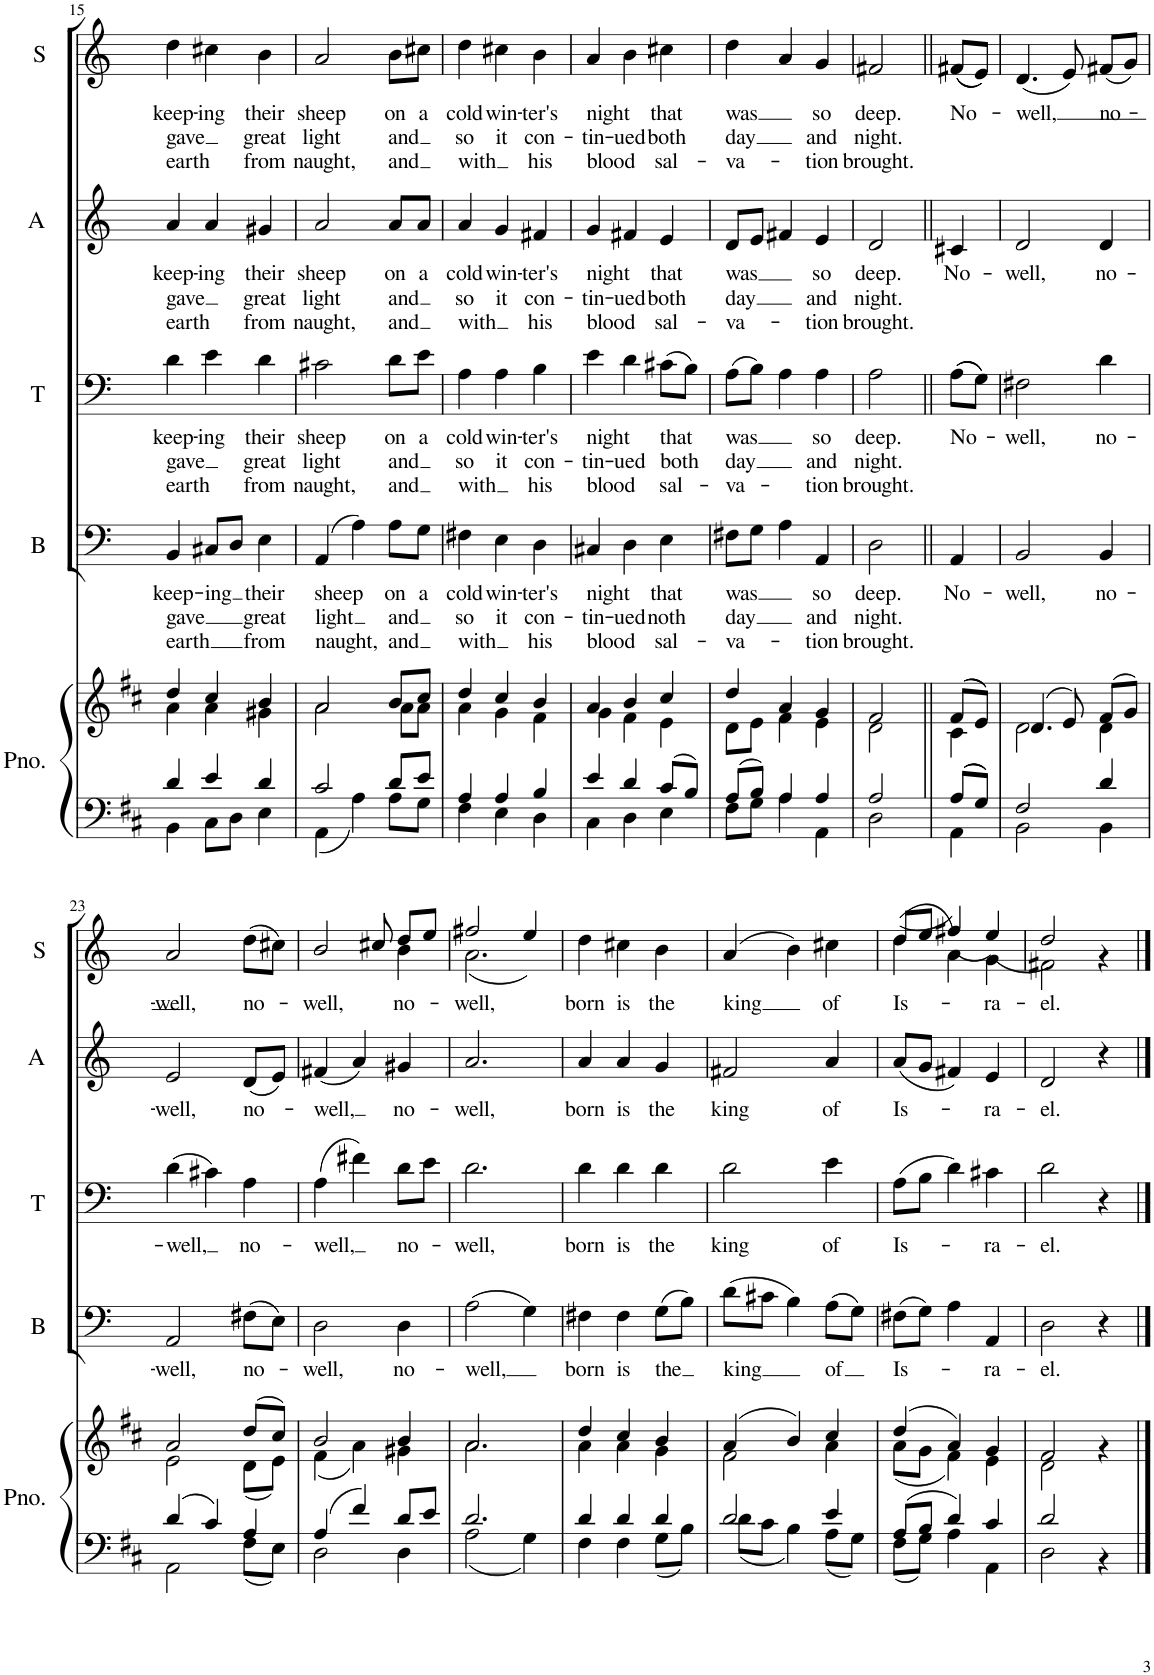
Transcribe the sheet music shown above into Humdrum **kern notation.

**kern	**kern	**kern	**text	**text	**text	**kern	**text	**text	**text	**kern	**text	**text	**text	**kern	**text	**text	**text
*part5	*part5	*part4	*part4	*part4	*part4	*part3	*part3	*part3	*part3	*part2	*part2	*part2	*part2	*part1	*part1	*part1	*part1
*staff6	*staff5	*staff4	*staff4	*staff4	*staff4	*staff3	*staff3	*staff3	*staff3	*staff2	*staff2	*staff2	*staff2	*staff1	*staff1	*staff1	*staff1
*I"Piano	*	*I"Bass	*	*	*	*I"Tenor	*	*	*	*I"Alto	*	*	*	*I"Soprano	*	*	*
*I'Pno.	*	*I'B	*	*	*	*I'T	*	*	*	*I'A	*	*	*	*I'S	*	*	*
!!LO:PB:g=z
*clefF4	*clefG2	*clefF4	*	*	*	*clefF4	*	*	*	*clefG2	*	*	*	*clefG2	*	*	*
*k[f#c#]	*k[f#c#]	*k[]	*	*	*	*k[]	*	*	*	*k[]	*	*	*	*k[]	*	*	*
*M3/4	*M3/4	*M3/4	*	*	*	*M3/4	*	*	*	*M3/4	*	*	*	*M3/4	*	*	*
=15	=15	=15	=15	=15	=15	=15	=15	=15	=15	=15	=15	=15	=15	=15	=15	=15	=15
*^	*^	*	*	*	*	*	*	*	*	*	*	*	*	*	*	*	*
!	!	!	!	!	!LO:LY:b	!LO:LY:b	!LO:LY:b	!	!LO:LY:b	!LO:LY:b	!LO:LY:b	!	!LO:LY:b	!LO:LY:b	!LO:LY:b	!	!LO:LY:b	!LO:LY:b	!LO:LY:b
4d/	4BB\	4dd/	4a\	4BB/	keep-	gave	earth	4d\	keep-	gave	earth	4a/	keep-	gave	earth	4dd\	keep-	gave	earth
!	!	!	!	!	!LO:LY:b	!	!	!	!LO:LY:b	!	!	!	!LO:LY:b	!	!	!	!LO:LY:b	!	!
4e/	8C#\L	4cc#/	4a\	8C#X/L	-ing	.	.	4e\	-ing	.	.	4a/	-ing	.	.	4cc#X\	-ing	.	.
.	8D\J	.	.	8D/J	.	.	.	.	.	.	.	.	.	.	.	.	.	.	.
!	!	!	!	!	!LO:LY:b	!LO:LY:b	!LO:LY:b	!	!LO:LY:b	!LO:LY:b	!LO:LY:b	!	!LO:LY:b	!LO:LY:b	!LO:LY:b	!	!LO:LY:b	!LO:LY:b	!LO:LY:b
4d/	4E\	4b/	4g#X\	4E\	their	great	from	4d\	their	great	from	4g#X/	their	great	from	4b\	their	great	from
=16	=16	=16	=16	=16	=16	=16	=16	=16	=16	=16	=16	=16	=16	=16	=16	=16	=16	=16	=16
!	!	!	!	!	!LO:LY:b	!LO:LY:b	!LO:LY:b	!	!LO:LY:b	!LO:LY:b	!LO:LY:b	!	!LO:LY:b	!LO:LY:b	!LO:LY:b	!	!LO:LY:b	!LO:LY:b	!LO:LY:b
2c#/	4AA\	2a/	2a\	(4AA/	sheep	light	naught,	2c#X\	sheep	light	naught,	2a/	sheep	light	naught,	2a/	sheep	light	naught,
.	4A\	.	.	4A\)	.	.	.	.	.	.	.	.	.	.	.	.	.	.	.
!	!	!	!	!	!LO:LY:b	!LO:LY:b	!LO:LY:b	!	!LO:LY:b	!LO:LY:b	!LO:LY:b	!	!LO:LY:b	!LO:LY:b	!LO:LY:b	!	!LO:LY:b	!LO:LY:b	!LO:LY:b
8d/L	8A\L	8b/L	8a\L	8A\L	on	and	and	8d\L	on	and	and	8a/L	on	and	and	8b\L	on	and	and
!	!	!	!	!	!LO:LY:b	!	!	!	!LO:LY:b	!	!	!	!LO:LY:b	!	!	!	!LO:LY:b	!	!
8e/J	8G\J	8cc#/J	8a\J	8G\J	a	.	.	8e\J	a	.	.	8a/J	a	.	.	8cc#X\J	a	.	.
=17	=17	=17	=17	=17	=17	=17	=17	=17	=17	=17	=17	=17	=17	=17	=17	=17	=17	=17	=17
!	!	!	!	!	!LO:LY:b	!LO:LY:b	!LO:LY:b	!	!LO:LY:b	!LO:LY:b	!LO:LY:b	!	!LO:LY:b	!LO:LY:b	!LO:LY:b	!	!LO:LY:b	!LO:LY:b	!LO:LY:b
4A/	4F#\	4dd/	4a\	4F#X\	cold	so	with	4A\	cold	so	with	4a/	cold	so	with	4dd\	cold	so	with
!	!	!	!	!	!LO:LY:b	!LO:LY:b	!	!	!LO:LY:b	!LO:LY:b	!	!	!LO:LY:b	!LO:LY:b	!	!	!LO:LY:b	!LO:LY:b	!
4A/	4E\	4cc#/	4g\	4E\	win-	it	.	4A\	win-	it	.	4g/	win-	it	.	4cc#X\	win-	it	.
!	!	!	!	!	!LO:LY:b	!LO:LY:b	!LO:LY:b	!	!LO:LY:b	!LO:LY:b	!LO:LY:b	!	!LO:LY:b	!LO:LY:b	!LO:LY:b	!	!LO:LY:b	!LO:LY:b	!LO:LY:b
4B/	4D\	4b/	4f#\	4D\	-ter's	con-	his	4B\	-ter's	con-	his	4f#X/	-ter's	con-	his	4b\	-ter's	con-	his
=18	=18	=18	=18	=18	=18	=18	=18	=18	=18	=18	=18	=18	=18	=18	=18	=18	=18	=18	=18
!	!	!	!	!	!LO:LY:b	!LO:LY:b	!LO:LY:b	!	!LO:LY:b	!LO:LY:b	!LO:LY:b	!	!LO:LY:b	!LO:LY:b	!LO:LY:b	!	!LO:LY:b	!LO:LY:b	!LO:LY:b
4e/	4C#\	4a/	4g\	4C#X/	night	-tin-	blood	4e\	night	-tin-	blood	4g/	night	-tin-	blood	4a/	night	-tin-	blood
!	!	!	!	!	!	!LO:LY:b	!	!	!	!LO:LY:b	!	!	!	!LO:LY:b	!	!	!	!LO:LY:b	!
4d/	4D\	4b/	4f#\	4D\	.	-ued	.	4d\	.	-ued	.	4f#X/	.	-ued	.	4b\	.	-ued	.
!	!	!	!	!	!LO:LY:b	!LO:LY:b	!LO:LY:b	!	!LO:LY:b	!LO:LY:b	!LO:LY:b	!	!LO:LY:b	!LO:LY:b	!LO:LY:b	!	!LO:LY:b	!LO:LY:b	!LO:LY:b
8c#/L	4E\	4cc#/	4e\	4E\	that	noth	sal-	(8c#X\L	that	both	sal-	4e/	that	both	sal-	4cc#X\	that	both	sal-
8B/J	.	.	.	.	.	.	.	8B\J)	.	.	.	.	.	.	.	.	.	.	.
=19	=19	=19	=19	=19	=19	=19	=19	=19	=19	=19	=19	=19	=19	=19	=19	=19	=19	=19	=19
!	!	!	!	!	!LO:LY:b	!LO:LY:b	!LO:LY:b	!	!LO:LY:b	!LO:LY:b	!LO:LY:b	!	!LO:LY:b	!LO:LY:b	!LO:LY:b	!	!LO:LY:b	!LO:LY:b	!LO:LY:b
8A/L	8F#\L	4dd/	8d\L	8F#X\L	was	day	-va-	(8A\L	was	day	-va-	8d/L	was	day	-va-	4dd\	was	day	-va-
8B/J	8G\J	.	8e\J	8G\J	.	.	.	8B\J)	.	.	.	8e/J	.	.	.	.	.	.	.
4A/	4A\	4a/	4f#\	4A\	.	.	.	4A\	.	.	.	4f#X/	.	.	.	4a/	.	.	.
!	!	!	!	!	!LO:LY:b	!LO:LY:b	!LO:LY:b	!	!LO:LY:b	!LO:LY:b	!LO:LY:b	!	!LO:LY:b	!LO:LY:b	!LO:LY:b	!	!LO:LY:b	!LO:LY:b	!LO:LY:b
4A/	4AA\	4g/	4e\	4AA/	so	and	-tion	4A\	so	and	-tion	4e/	so	and	-tion	4g/	so	and	-tion
=20	=20	=20	=20	=20	=20	=20	=20	=20	=20	=20	=20	=20	=20	=20	=20	=20	=20	=20	=20
!	!	!	!	!	!LO:LY:b	!LO:LY:b	!LO:LY:b	!	!LO:LY:b	!LO:LY:b	!LO:LY:b	!	!LO:LY:b	!LO:LY:b	!LO:LY:b	!	!LO:LY:b	!LO:LY:b	!LO:LY:b
2A/	2D\	2f#/	2d\	2D\	deep.	night.	brought.	2A\	deep.	night.	brought.	2d/	deep.	night.	brought.	2f#X/	deep.	night.	brought.
=21||	=21||	=21||	=21||	=21||	=21||	=21||	=21||	=21||	=21||	=21||	=21||	=21||	=21||	=21||	=21||	=21||	=21||	=21||	=21||
!	!	!	!	!	!LO:LY:b	!	!	!	!LO:LY:b	!	!	!	!LO:LY:b	!	!	!	!LO:LY:b	!	!
8A/L	4AA\	((8f#/L	4c#\	4AA/	No-	.	.	((8A\L	No-	.	.	4c#X/	No-	.	.	((8f#X/L	No-	.	.
8G/J	.	8e/J))	.	.	.	.	.	8G\J))	.	.	.	.	.	.	.	8e/J))	.	.	.
=22	=22	=22	=22	=22	=22	=22	=22	=22	=22	=22	=22	=22	=22	=22	=22	=22	=22	=22	=22
!	!	!	!	!	!LO:LY:b	!	!	!	!LO:LY:b	!	!	!	!LO:LY:b	!	!	!	!LO:LY:b	!	!
2F#/	2BB\	(4.d/	2d\	2BB/	-well,	.	.	2F#X\	-well,	.	.	2d/	-well,	.	.	(4.d/	-well,	.	.
.	.	8e/)	.	.	.	.	.	.	.	.	.	.	.	.	.	8e/)	.	.	.
!	!	!	!	!	!LO:LY:b	!	!	!	!LO:LY:b	!	!	!	!LO:LY:b	!	!	!	!LO:LY:b	!	!
4d/	4BB\	(8f#/L	4d\	4BB/	no-	.	.	4d\	no-	.	.	4d/	no-	.	.	(8f#X/L	no-	.	.
.	.	8g/J)	.	.	.	.	.	.	.	.	.	.	.	.	.	8g/J)	.	.	.
!!LO:LB:g=z
=23	=23	=23	=23	=23	=23	=23	=23	=23	=23	=23	=23	=23	=23	=23	=23	=23	=23	=23	=23
!	!	!	!	!	!LO:LY:b	!	!	!	!LO:LY:b	!	!	!	!LO:LY:b	!	!	!	!LO:LY:b	!	!
4d/	2AA\	2a/	2e\	2AA/	-well,	.	.	(4d\	-well,	.	.	2e/	-well,	.	.	2a/	-well,	.	.
4c#/	.	.	.	.	.	.	.	4c#X\)	.	.	.	.	.	.	.	.	.	.	.
!	!	!	!	!	!LO:LY:b	!	!	!	!LO:LY:b	!	!	!	!LO:LY:b	!	!	!	!LO:LY:b	!	!
4A/	8F#\L	(8dd/L	(8d\L	(8F#X\L	no-	.	.	4A\	no-	.	.	(8d/L	no-	.	.	(8dd\L	no-	.	.
.	8E\J	8cc#/J)	8e\J)	8E\J)	.	.	.	.	.	.	.	8e/J)	.	.	.	8cc#X\J)	.	.	.
=24	=24	=24	=24	=24	=24	=24	=24	=24	=24	=24	=24	=24	=24	=24	=24	=24	=24	=24	=24
!	!	!	!	!	!LO:LY:b	!	!	!	!LO:LY:b	!	!	!	!LO:LY:b	!	!	!	!LO:LY:b	!	!
*	*	*	*	*	*	*	*	*	*	*	*	*	*	*	*	*^	*	*	*
4A/	2D\	2b/	(4f#\	2D\	-well,	.	.	(4A\	-well,	.	.	(4f#X/	-well,	.	.	2b/	4.ryy	-well,	.	.
4f#/	.	.	4a\)	.	.	.	.	4f#X\)	.	.	.	4a/)	.	.	.	.	.	.	.	.
.	.	.	.	.	.	.	.	.	.	.	.	.	.	.	.	.	8cc#X/	.	.	.
!	!	!	!	!	!LO:LY:b	!	!	!	!LO:LY:b	!	!	!	!LO:LY:b	!	!	!	!	!LO:LY:b	!	!
8d/L	4D\	4b/	4g#X\	4D\	no-	.	.	8d\L	no-	.	.	4g#X/	no-	.	.	4b\	8dd/L	no-	.	.
8e/J	.	.	.	.	.	.	.	8e\J	.	.	.	.	.	.	.	.	8ee/J	.	.	.
=25	=25	=25	=25	=25	=25	=25	=25	=25	=25	=25	=25	=25	=25	=25	=25	=25	=25	=25	=25	=25
!	!	!	!	!	!LO:LY:b	!	!	!	!LO:LY:b	!	!	!	!LO:LY:b	!	!	!	!	!LO:LY:b	!	!
2.d/	2A\	2.a/	2.a\	(2A\	-well,	.	.	2.d\	-well,	.	.	2.a/	-well,	.	.	2.a\	(2ff#X/	-well,	.	.
.	4G\	.	.	4G\)	.	.	.	.	.	.	.	.	.	.	.	.	4ee/)	.	.	.
=26	=26	=26	=26	=26	=26	=26	=26	=26	=26	=26	=26	=26	=26	=26	=26	=26	=26	=26	=26	=26
!	!	!	!	!	!LO:LY:b	!	!	!	!LO:LY:b	!	!	!	!LO:LY:b	!	!	!	!	!LO:LY:b	!	!
*	*	*	*	*	*	*	*	*	*	*	*	*	*	*	*	*v	*v	*	*	*
4d/	4F#\	4dd/	4a\	4F#X\	born	.	.	4d\	born	.	.	4a/	born	.	.	4dd\	born	.	.
!	!	!	!	!	!LO:LY:b	!	!	!	!LO:LY:b	!	!	!	!LO:LY:b	!	!	!	!LO:LY:b	!	!
4d/	4F#\	4cc#/	4a\	4F#\	is	.	.	4d\	is	.	.	4a/	is	.	.	4cc#X\	is	.	.
!	!	!	!	!	!LO:LY:b	!	!	!	!LO:LY:b	!	!	!	!LO:LY:b	!	!	!	!LO:LY:b	!	!
4d/	8G\L	4b/	4g\	(8G\L	the	.	.	4d\	the	.	.	4g/	the	.	.	4b\	the	.	.
.	8B\J	.	.	8B\J)	.	.	.	.	.	.	.	.	.	.	.	.	.	.	.
=27	=27	=27	=27	=27	=27	=27	=27	=27	=27	=27	=27	=27	=27	=27	=27	=27	=27	=27	=27
!	!	!	!	!	!LO:LY:b	!	!	!	!LO:LY:b	!	!	!	!LO:LY:b	!	!	!	!LO:LY:b	!	!
2d/	8d\L	(4a/	2f#\	(8d\L	king	.	.	2d\	king	.	.	2f#X/	king	.	.	(4a/	king	.	.
.	8c#\J	.	.	8c#X\J	.	.	.	.	.	.	.	.	.	.	.	.	.	.	.
.	4B\	4b/)	.	4B\)	.	.	.	.	.	.	.	.	.	.	.	4b\)	.	.	.
!	!	!	!	!	!LO:LY:b	!	!	!	!LO:LY:b	!	!	!	!LO:LY:b	!	!	!	!LO:LY:b	!	!
4e/	8A\L	4cc#/	4a\	(8A\L	of	.	.	4e\	of	.	.	4a/	of	.	.	4cc#X\	of	.	.
.	8G\J	.	.	8G\J)	.	.	.	.	.	.	.	.	.	.	.	.	.	.	.
=28	=28	=28	=28	=28	=28	=28	=28	=28	=28	=28	=28	=28	=28	=28	=28	=28	=28	=28	=28
!	!	!	!	!	!LO:LY:b	!	!	!	!LO:LY:b	!	!	!	!LO:LY:b	!	!	!	!LO:LY:b	!	!
*	*	*	*	*	*	*	*	*	*	*	*	*	*	*	*	*^	*	*	*
8A/L	8F#\L	(4dd/	(8a\L	(8F#X\L	Is-	.	.	(8A\L	Is-	.	.	(8a/L	Is-	.	.	((4dd\	8dd/L	Is-	.	.
8B/J	8G\J	.	8g\J	8G\J)	.	.	.	8B\J	.	.	.	8g/J	.	.	.	.	8ee/J	.	.	.
4d/	4A\	4a/)	4f#\)	4A\	.	.	.	4d\)	.	.	.	4f#X/)	.	.	.	4a\)	(4ff#X/)	.	.	.
!	!	!	!	!	!LO:LY:b	!	!	!	!LO:LY:b	!	!	!	!LO:LY:b	!	!	!	!	!LO:LY:b	!	!
4c#/	4AA\	4g/	4e\	4AA/	-ra-	.	.	4c#X\	-ra-	.	.	4e/	-ra-	.	.	4g\	(4ee/)	-ra-	.	.
=29	=29	=29	=29	=29	=29	=29	=29	=29	=29	=29	=29	=29	=29	=29	=29	=29	=29	=29	=29	=29
!	!	!	!	!	!LO:LY:b	!	!	!	!LO:LY:b	!	!	!	!LO:LY:b	!	!	!	!	!LO:LY:b	!	!
2d/	2D\	2f#/	2d\	2D\	-el.	.	.	2d\	-el.	.	.	2d/	-el.	.	.	2f#X\	2dd/)	-el.	.	.
4ryy	4r	4ryy	4r	4r	.	.	.	4r	.	.	.	4r	.	.	.	4ryy	4r	.	.	.
*v	*v	*	*	*	*	*	*	*	*	*	*	*	*	*	*	*v	*v	*	*	*
*	*v	*v	*	*	*	*	*	*	*	*	*	*	*	*	*	*	*	*
==	==	==	==	==	==	==	==	==	==	==	==	==	==	==	==	==	==
*-	*-	*-	*-	*-	*-	*-	*-	*-	*-	*-	*-	*-	*-	*-	*-	*-	*-
